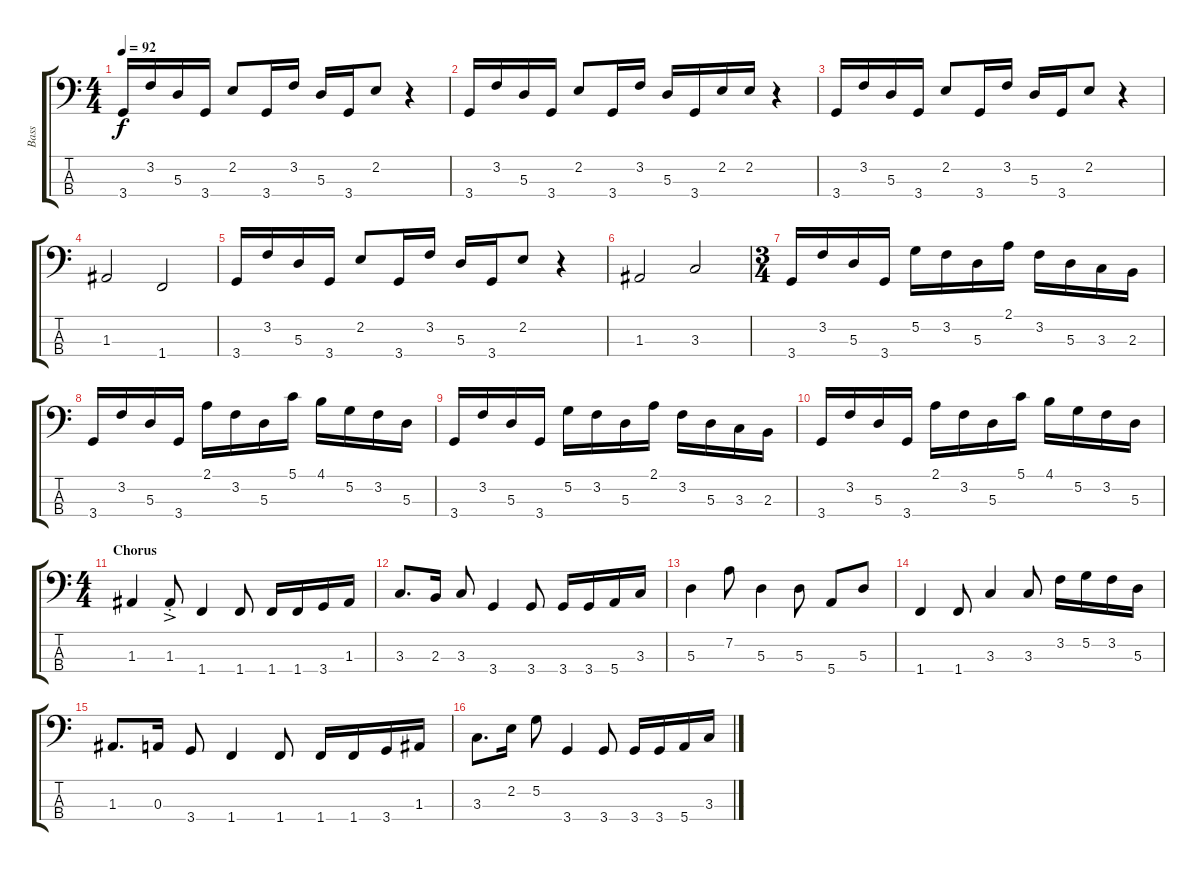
\track ("Bass" "Bass") {instrument electricbassfinger}
\staff {score tabs}
\tuning (G2 D2 A1 E1) {hide}
\ts (4 4)
\tempo 92
\clef f4
\ks c
3.4.16{dy f} 3.2.16 5.3.16 3.4.16 2.2.8 3.4.16 3.2.16 5.3.16 3.4.16 2.2.8 r.4 |
3.4.16 3.2.16 5.3.16 3.4.16 2.2.8 3.4.16 3.2.16 5.3.16 3.4.16 2.2.16 2.2.16 r.4 |
3.4.16 3.2.16 5.3.16 3.4.16 2.2.8 3.4.16 3.2.16 5.3.16 3.4.16 2.2.8 r.4 |
1.3.2 1.4.2 |
3.4.16 3.2.16 5.3.16 3.4.16 2.2.8 3.4.16 3.2.16 5.3.16 3.4.16 2.2.8 r.4 |
1.3.2 3.3.2 |
\ts (3 4)
3.4.16 3.2.16 5.3.16 3.4.16 5.2.16 3.2.16 5.3.16 2.1.16 3.2.16 5.3.16 3.3.16 2.3.16 |
3.4.16 3.2.16 5.3.16 3.4.16 2.1.16 3.2.16 5.3.16 5.1.16 4.1.16 5.2.16 3.2.16 5.3.16 |
3.4.16 3.2.16 5.3.16 3.4.16 5.2.16 3.2.16 5.3.16 2.1.16 3.2.16 5.3.16 3.3.16 2.3.16 |
3.4.16 3.2.16 5.3.16 3.4.16 2.1.16 3.2.16 5.3.16 5.1.16 4.1.16 5.2.16 3.2.16 5.3.16 |
\ts (4 4)
\section ("" "Chorus")
1.3.4 1.3{ac st}.8 1.4.4 1.4.8 1.4.16 1.4.16 3.4.16 1.3.16 |
3.3.8{d} 2.3.16 3.3.8 3.4.4 3.4.8 3.4.16 3.4.16 5.4.16 3.3.16 |
5.3.4 7.2.8 5.3.4 5.3.8 5.4.8 5.3.8 |
1.4.4 1.4.8 3.3.4 3.3.8 3.2.16 5.2.16 3.2.16 5.3.16 |
1.3.8{d} 0.3.16 3.4.8 1.4.4 1.4.8 1.4.16 1.4.16 3.4.16 1.3.16 |
3.3.8{d} 2.2.16 5.2.8 3.4.4 3.4.8 3.4.16 3.4.16 5.4.16 3.3.16
